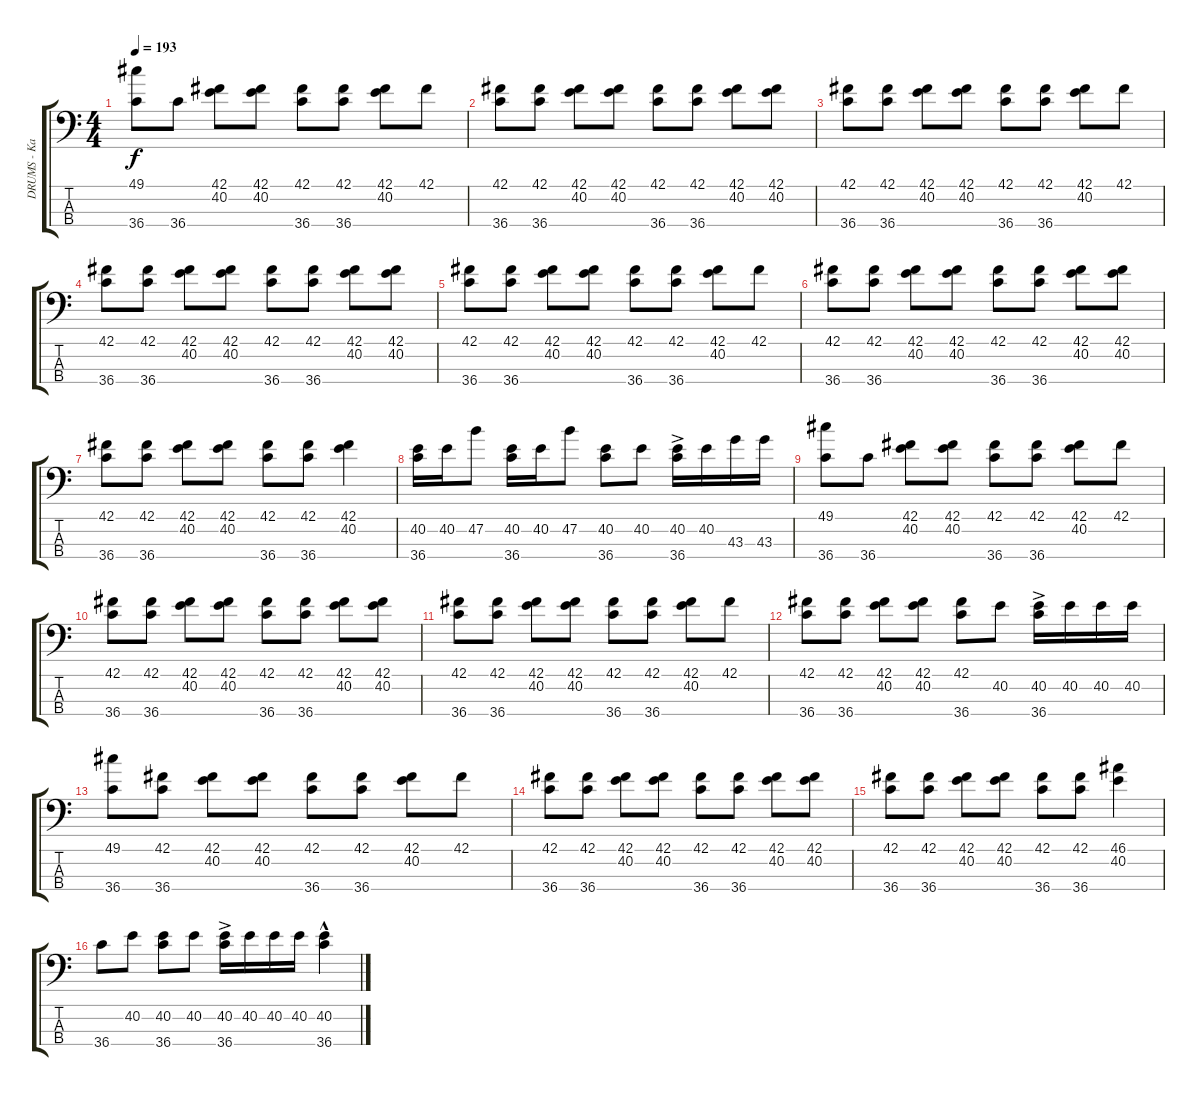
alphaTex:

\track ("DRUMS - Kamijyo" "DRUMS - Ka") {instrument acousticgrandpiano}
\staff {score tabs}
\tuning (C-1 C-1 C-1 C-1) {hide}
\ts (4 4)
\tempo 193
\clef f4
\ks c
(49.1 36.4).8{dy f} 36.4.8 (42.1 40.2).8 (42.1 40.2).8 (42.1 36.4).8 (42.1 36.4).8 (42.1 40.2).8 42.1.8 |
(42.1 36.4).8 (42.1 36.4).8 (42.1 40.2).8 (42.1 40.2).8 (42.1 36.4).8 (42.1 36.4).8 (42.1 40.2).8 (42.1 40.2).8 |
(42.1 36.4).8 (42.1 36.4).8 (42.1 40.2).8 (42.1 40.2).8 (42.1 36.4).8 (42.1 36.4).8 (42.1 40.2).8 42.1.8 |
(42.1 36.4).8 (42.1 36.4).8 (42.1 40.2).8 (42.1 40.2).8 (42.1 36.4).8 (42.1 36.4).8 (42.1 40.2).8 (42.1 40.2).8 |
(42.1 36.4).8 (42.1 36.4).8 (42.1 40.2).8 (42.1 40.2).8 (42.1 36.4).8 (42.1 36.4).8 (42.1 40.2).8 42.1.8 |
(42.1 36.4).8 (42.1 36.4).8 (42.1 40.2).8 (42.1 40.2).8 (42.1 36.4).8 (42.1 36.4).8 (42.1 40.2).8 (42.1 40.2).8 |
(42.1 36.4).8 (42.1 36.4).8 (42.1 40.2).8 (42.1 40.2).8 (42.1 36.4).8 (42.1 36.4).8 (42.1 40.2).4 |
(40.2 36.4).16 40.2.16 47.2.8 (40.2 36.4).16 40.2.16 47.2.8 (40.2 36.4).8 40.2.8 (40.2{ac} 36.4).16 40.2.16 43.3.16 43.3.16 |
(49.1 36.4).8 36.4.8 (42.1 40.2).8 (42.1 40.2).8 (42.1 36.4).8 (42.1 36.4).8 (42.1 40.2).8 42.1.8 |
(42.1 36.4).8 (42.1 36.4).8 (42.1 40.2).8 (42.1 40.2).8 (42.1 36.4).8 (42.1 36.4).8 (42.1 40.2).8 (42.1 40.2).8 |
(42.1 36.4).8 (42.1 36.4).8 (42.1 40.2).8 (42.1 40.2).8 (42.1 36.4).8 (42.1 36.4).8 (42.1 40.2).8 42.1.8 |
(42.1 36.4).8 (42.1 36.4).8 (42.1 40.2).8 (42.1 40.2).8 (42.1 36.4).8 40.2.8 (40.2{ac} 36.4).16 40.2.16 40.2.16 40.2.16 |
(49.1 36.4).8 (42.1 36.4).8 (42.1 40.2).8 (42.1 40.2).8 (42.1 36.4).8 (42.1 36.4).8 (42.1 40.2).8 42.1.8 |
(42.1 36.4).8 (42.1 36.4).8 (42.1 40.2).8 (42.1 40.2).8 (42.1 36.4).8 (42.1 36.4).8 (42.1 40.2).8 (42.1 40.2).8 |
(42.1 36.4).8 (42.1 36.4).8 (42.1 40.2).8 (42.1 40.2).8 (42.1 36.4).8 (42.1 36.4).8 (46.1 40.2).4 |
36.4.8 40.2.8 (40.2 36.4).8 40.2.8 (40.2{ac} 36.4).16 40.2.16 40.2.16 40.2.16 (40.2{hac} 36.4{hac}).4
